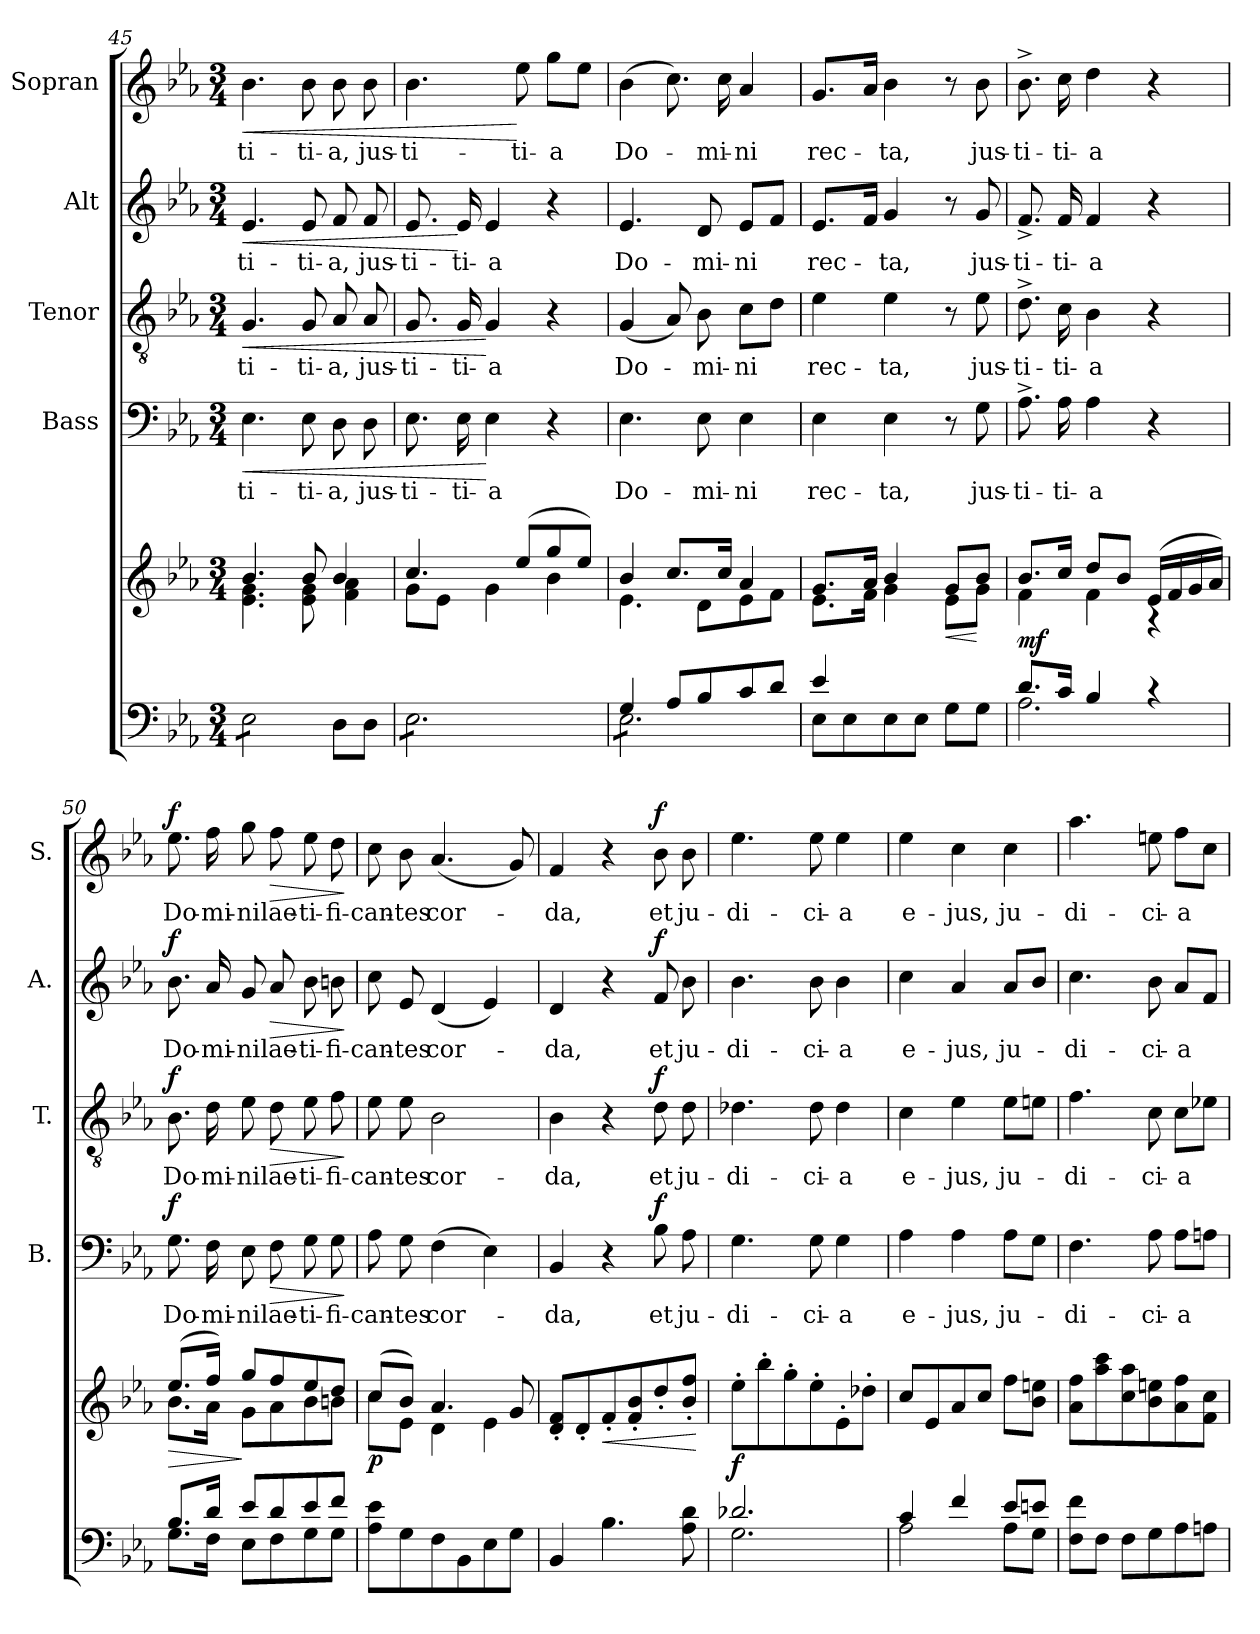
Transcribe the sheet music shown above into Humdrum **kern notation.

**kern	**kern	**dynam	**kern	**text	**dynam	**kern	**text	**dynam	**kern	**text	**dynam	**kern	**text	**dynam
*part5	*part5	*part5	*part4	*part4	*part4	*part3	*part3	*part3	*part2	*part2	*part2	*part1	*part1	*part1
*staff6	*staff5	*staff5/6	*staff4	*staff4	*staff4	*staff3	*staff3	*staff3	*staff2	*staff2	*staff2	*staff1	*staff1	*staff1
*	*	*	*I"Bass	*	*	*I"Tenor	*	*	*I"Alt	*	*	*I"Sopran	*	*
*	*	*	*I'B.	*	*	*I'T.	*	*	*I'A.	*	*	*I'S.	*	*
!!LO:PB:g=z
*clefF4	*clefG2	*	*clefF4	*	*	*clefGv2	*	*	*clefG2	*	*	*clefG2	*	*
*k[b-e-a-]	*k[b-e-a-]	*	*k[b-e-a-]	*	*	*k[b-e-a-]	*	*	*k[b-e-a-]	*	*	*k[b-e-a-]	*	*
*E-:	*E-:	*	*E-:	*	*	*E-:	*	*	*E-:	*	*	*E-:	*	*
*M3/4	*M3/4	*	*M3/4	*	*	*M3/4	*	*	*M3/4	*	*	*M3/4	*	*
=45	=45	=45	=45	=45	=45	=45	=45	=45	=45	=45	=45	=45	=45	=45
*	*^	*	*	*	*	*	*	*	*	*	*	*	*	*
!	!	!	!	!	!LO:LY:b	!LO:HP:b	!	!LO:LY:b	!LO:HP:b	!	!LO:LY:b	!LO:HP:b	!	!LO:LY:b	!LO:HP:b
*tremolo	*	*	*	*	*	*	*	*	*	*	*	*	*	*	*
8E-\L	4.b-/	4.e-\ 4.g\	.	4.E-\	-ti-	<	4.G/	-ti-	<	4.e-/	-ti-	<	4.b-\	-ti-	<
8E-\	.	.	.	.	.	.	.	.	.	.	.	.	.	.	.
8E-\	.	.	.	.	.	.	.	.	.	.	.	.	.	.	.
!	!	!	!	!	!LO:LY:b	!	!	!LO:LY:b	!	!	!LO:LY:b	!	!	!LO:LY:b	!
8E-\J	8b-/	8e-\ 8g\	.	8E-\	-ti-	.	8G/	-ti-	.	8e-/	-ti-	.	8b-\	-ti-	.
*Xtremolo	*	*	*	*	*	*	*	*	*	*	*	*	*	*	*
!	!	!	!	!	!LO:LY:b	!	!	!LO:LY:b	!	!	!LO:LY:b	!	!	!LO:LY:b	!
8D\L	4b-/	4f\ 4a-\	.	8D\	-a,	.	8A-/	-a,	.	8f/	-a,	.	8b-\	-a,	.
!	!	!	!	!	!LO:LY:b	!	!	!LO:LY:b	!	!	!LO:LY:b	!	!	!LO:LY:b	!
8D\J	.	.	.	8D\	jus-	.	8A-/	jus-	.	8f/	jus-	.	8b-\	jus-	.
=46	=46	=46	=46	=46	=46	=46	=46	=46	=46	=46	=46	=46	=46	=46	=46
!	!	!	!	!	!LO:LY:b	!	!	!LO:LY:b	!	!	!LO:LY:b	!	!	!LO:LY:b	!
*tremolo	*	*	*	*	*	*	*	*	*	*	*	*	*	*	*
8E-\L	4.cc/	8g\L	.	8.E-\	-ti-	.	8.G/	-ti-	.	8.e-/	-ti-	.	4.b-\	-ti-	.
8E-\	.	8e-\J	.	.	.	.	.	.	.	.	.	.	.	.	.
!	!	!	!	!	!LO:LY:b	!	!	!LO:LY:b	!	!	!LO:LY:b	!	!	!	!
.	.	.	.	16E-\	-ti-	.	16G/	-ti-	.	16e-/	-ti-	[	.	.	.
!	!	!	!	!	!LO:LY:b	!	!	!LO:LY:b	!	!	!LO:LY:b	!	!	!	!
8E-\	.	4g\	.	4E-\	-a	[	4G/	-a	[	4e-/	-a	.	.	.	.
!	!	!	!	!	!	!	!	!	!	!	!	!	!	!LO:LY:b	!
8E-\	(>8ee-/L	.	.	.	.	.	.	.	.	.	.	.	8ee-\	-ti-	[
!	!	!	!	!	!	!	!	!	!	!	!	!	!	!LO:LY:b	!
8E-\	8gg/	4b-\	.	4r	.	.	4r	.	.	4r	.	.	8gg\L	-a	.
8E-\J	8ee-/J)	.	.	.	.	.	.	.	.	.	.	.	8ee-\J	.	.
=47	=47	=47	=47	=47	=47	=47	=47	=47	=47	=47	=47	=47	=47	=47	=47
*^	*	*	*	*	*	*	*	*	*	*	*	*	*	*	*
!	!	!	!	!	!	!LO:LY:b	!	!	!LO:LY:b	!	!	!LO:LY:b	!	!	!LO:LY:b	!
4G/	8E-\L	4b-/	4.e-\	.	4.E-\	Do-	.	(<4G/	Do-	.	4.e-/	Do-	.	(>4b-\	Do-	.
.	8E-\	.	.	.	.	.	.	.	.	.	.	.	.	.	.	.
8A-/L	8E-\	8.cc/L	.	.	.	.	.	8A-/)	.	.	.	.	.	8.cc\)	.	.
!	!	!	!	!	!	!LO:LY:b	!	!	!LO:LY:b	!	!	!LO:LY:b	!	!	!	!
8B-/	8E-\	.	8d\L	.	8E-\	-mi-	.	8B-\	-mi-	.	8d/	-mi-	.	.	.	.
!	!	!	!	!	!	!	!	!	!	!	!	!	!	!	!LO:LY:b	!
.	.	16cc/Jk	.	.	.	.	.	.	.	.	.	.	.	16cc\	-mi-	.
!	!	!	!	!	!	!LO:LY:b	!	!	!LO:LY:b	!	!	!LO:LY:b	!	!	!LO:LY:b	!
8c/	8E-\	4a-/	8e-\	.	4E-\	-ni	.	8c\L	-ni	.	8e-/L	-ni	.	4a-/	-ni	.
8d/J	8E-\J	.	8f\J	.	.	.	.	8d\J	.	.	8f/J	.	.	.	.	.
=48	=48	=48	=48	=48	=48	=48	=48	=48	=48	=48	=48	=48	=48	=48	=48	=48
!	!	!	!	!	!	!LO:LY:b	!	!	!LO:LY:b	!	!	!LO:LY:b	!	!	!LO:LY:b	!
4e-/	8E-\L	8.g/L	8.e-\L	.	4E-\	rec-	.	4e-\	rec-	.	8.e-/L	rec-	.	8.g/L	rec-	.
.	8E-\	.	.	.	.	.	.	.	.	.	.	.	.	.	.	.
.	.	16a-/Jk	16f\Jk	.	.	.	.	.	.	.	16f/Jk	.	.	16a-/Jk	.	.
!	!	!	!	!	!	!LO:LY:b	!	!	!LO:LY:b	!	!	!LO:LY:b	!	!	!LO:LY:b	!
2ryy	8E-\	4b-/	4g\	.	4E-\	-ta,	.	4e-\	-ta,	.	4g/	-ta,	.	4b-\	-ta,	.
.	8E-\J	.	.	.	.	.	.	.	.	.	.	.	.	.	.	.
*Xtremolo	*	*	*	*	*	*	*	*	*	*	*	*	*	*	*	*
!	!	!	!	!LO:HP:b	!	!	!	!	!	!	!	!	!	!	!	!
.	8G\L	8g/L	8e-\L	<	8r	.	.	8r	.	.	8r	.	.	8r	.	.
!	!	!	!	!	!	!LO:LY:b	!	!	!LO:LY:b	!	!	!LO:LY:b	!	!	!LO:LY:b	!
.	8G\J	8b-/J	8g\J	[	8G\	jus-	.	8e-\	jus-	.	8g/	jus-	.	8b-\	jus-	.
=49	=49	=49	=49	=49	=49	=49	=49	=49	=49	=49	=49	=49	=49	=49	=49	=49
!	!	!	!	!LO:DY:b	!	!LO:LY:b	!	!	!LO:LY:b	!	!	!LO:LY:b	!	!	!LO:LY:b	!
8.d/L	2.A-\	8.b-/L	4f\	mf	8.A-^>\	-ti-	.	8.d^>\	-ti-	.	8.f^>/	-ti-	.	8.b-^>\	-ti-	.
!	!	!	!	!	!	!LO:LY:b	!	!	!LO:LY:b	!	!	!LO:LY:b	!	!	!LO:LY:b	!
16c/Jk	.	16cc/Jk	.	.	16A-\	-ti-	.	16c\	-ti-	.	16f/	-ti-	.	16cc\	-ti-	.
!	!	!	!	!	!	!LO:LY:b	!	!	!LO:LY:b	!	!	!LO:LY:b	!	!	!LO:LY:b	!
4B-/	.	8dd/L	4f\	.	4A-\	-a	.	4B-\	-a	.	4f/	-a	.	4dd\	-a	.
.	.	8b-/J	.	.	.	.	.	.	.	.	.	.	.	.	.	.
4rc	.	(>16e-/LL	4rG	.	4r	.	.	4r	.	.	4r	.	.	4r	.	.
.	.	16f/	.	.	.	.	.	.	.	.	.	.	.	.	.	.
.	.	16g/	.	.	.	.	.	.	.	.	.	.	.	.	.	.
.	.	16a-/JJ)	.	.	.	.	.	.	.	.	.	.	.	.	.	.
!!LO:LB:g=z
=50	=50	=50	=50	=50	=50	=50	=50	=50	=50	=50	=50	=50	=50	=50	=50	=50
!	!	!	!	!LO:HP:b	!	!LO:LY:b	!LO:DY:a	!	!LO:LY:b	!LO:DY:a	!	!LO:LY:b	!LO:DY:a	!	!LO:LY:b	!LO:DY:a
8.B-/L	8.G\L	(>8.ee-/L	8.b-\L	>	8.G\	Do-	f	8.B-\	Do-	f	8.b-\	Do-	f	8.ee-\	Do-	f
!	!	!	!	!	!	!LO:LY:b	!	!	!LO:LY:b	!	!	!LO:LY:b	!	!	!LO:LY:b	!
16d/Jk	16F\Jk	16ff/Jk)	16a-\Jk	.	16F\	-mi-	.	16d\	-mi-	.	16a-/	-mi-	.	16ff\	-mi-	.
!	!	!	!	!	!	!LO:LY:b	!	!	!LO:LY:b	!	!	!LO:LY:b	!	!	!LO:LY:b	!
8e-/L	8E-\L	8gg/L	8g\L	]	8E-\	-ni	.	8e-\	-ni	.	8g/	-ni	.	8gg\	-ni	.
!	!	!	!	!	!	!LO:LY:b	!LO:HP:b	!	!LO:LY:b	!LO:HP:b	!	!LO:LY:b	!LO:HP:b	!	!LO:LY:b	!LO:HP:b
8d/	8F\	8ff/	8a-\	.	8F\	lae-	>	8d\	lae-	>	8a-/	lae-	>	8ff\	lae-	>
!	!	!	!	!	!	!LO:LY:b	!	!	!LO:LY:b	!	!	!LO:LY:b	!	!	!LO:LY:b	!
8e-/	8G\	8ee-/	8b-\	.	8G\	-ti-	.	8e-\	-ti-	.	8b-\	-ti-	.	8ee-\	-ti-	.
!	!	!	!	!	!	!LO:LY:b	!	!	!LO:LY:b	!	!	!LO:LY:b	!	!	!LO:LY:b	!
8f/J	8G\J	8dd/J	8bn\J	.	8G\	-fi-	.	8f\	-fi-	.	8bn\	-fi-	.	8dd\	-fi-	.
*v	*v	*	*	*	*	*	*	*	*	*	*	*	*	*	*	*
*	*v	*v	*	*	*	*	*	*	*	*	*	*	*	*	*
.	.	.	.	.	]	.	.	]	.	.	]	.	.	]
=51	=51	=51	=51	=51	=51	=51	=51	=51	=51	=51	=51	=51	=51	=51
*	*^	*	*	*	*	*	*	*	*	*	*	*	*	*
!	!	!	!LO:DY:b	!	!LO:LY:b	!	!	!LO:LY:b	!	!	!LO:LY:b	!	!	!LO:LY:b	!
8A-\ 8e-\L	(>8cc/L	8cc\L	p	8A-\	-can-	.	8e-\	-can-	.	8cc\	-can-	.	8cc\	-can-	.
!	!	!	!	!	!LO:LY:b	!	!	!LO:LY:b	!	!	!LO:LY:b	!	!	!LO:LY:b	!
8G\	8b-/J)	8e-\J	.	8G\	-tes	.	8e-\	-tes	.	8e-/	-tes	.	8b-\	-tes	.
!	!	!	!	!	!LO:LY:b	!	!	!LO:LY:b	!	!	!LO:LY:b	!	!	!LO:LY:b	!
8F\	4.a-/	4d\	.	(>4F\	cor-	.	2B-\	cor-	.	(<4d/	cor-	.	(<4.a-/	cor-	.
8BB-\	.	.	.	.	.	.	.	.	.	.	.	.	.	.	.
8E-\	.	4e-\	.	4E-\)	.	.	.	.	.	4e-/)	.	.	.	.	.
8G\J	8g/	.	.	.	.	.	.	.	.	.	.	.	8g/)	.	.
*	*v	*v	*	*	*	*	*	*	*	*	*	*	*	*	*
=52	=52	=52	=52	=52	=52	=52	=52	=52	=52	=52	=52	=52	=52	=52
!	!	!	!	!LO:LY:b	!	!	!LO:LY:b	!	!	!LO:LY:b	!	!	!LO:LY:b	!
4BB-/	8d/'< 8f/'<L	.	4BB-/	-da,	.	4B-\	-da,	.	4d/	-da,	.	4f/	-da,	.
.	8d'</	.	.	.	.	.	.	.	.	.	.	.	.	.
!	!	!LO:HP:b	!	!	!	!	!	!	!	!	!	!	!	!
4.B-\	8f'</	<	4r	.	.	4r	.	.	4r	.	.	4r	.	.
.	8f/'< 8b-/'<	.	.	.	.	.	.	.	.	.	.	.	.	.
!	!	!	!	!LO:LY:b	!LO:DY:a	!	!LO:LY:b	!LO:DY:a	!	!LO:LY:b	!LO:DY:a	!	!LO:LY:b	!LO:DY:a
.	8dd'</	.	8B-\	et	f	8d\	et	f	8f/	et	f	8b-\	et	f
!	!	!	!	!LO:LY:b	!	!	!LO:LY:b	!	!	!LO:LY:b	!	!	!LO:LY:b	!
8A-\ 8d\	8b-/'< 8ff/'<J	.	8A-\	ju-	.	8d\	ju-	.	8b-\	ju-	.	8b-\	ju-	.
.	.	[	.	.	.	.	.	.	.	.	.	.	.	.
=53	=53	=53	=53	=53	=53	=53	=53	=53	=53	=53	=53	=53	=53	=53
*^	*	*	*	*	*	*	*	*	*	*	*	*	*	*
!	!	!	!LO:DY:b	!	!LO:LY:b	!	!	!LO:LY:b	!	!	!LO:LY:b	!	!	!LO:LY:b	!
2.d-X/	2.G\	8ee-'>\L	f	4.G\	-di-	.	4.d-X\	-di-	.	4.b-\	-di-	.	4.ee-\	-di-	.
.	.	8bb-'>\	.	.	.	.	.	.	.	.	.	.	.	.	.
.	.	8gg'>\	.	.	.	.	.	.	.	.	.	.	.	.	.
!	!	!	!	!	!LO:LY:b	!	!	!LO:LY:b	!	!	!LO:LY:b	!	!	!LO:LY:b	!
.	.	8ee-'>\	.	8G\	-ci-	.	8d-\	-ci-	.	8b-\	-ci-	.	8ee-\	-ci-	.
!	!	!	!	!	!LO:LY:b	!	!	!LO:LY:b	!	!	!LO:LY:b	!	!	!LO:LY:b	!
.	.	8e-'>\	.	4G\	-a	.	4d-\	-a	.	4b-\	-a	.	4ee-\	-a	.
.	.	8dd-X'>\J	.	.	.	.	.	.	.	.	.	.	.	.	.
=54	=54	=54	=54	=54	=54	=54	=54	=54	=54	=54	=54	=54	=54	=54	=54
!	!	!	!	!	!LO:LY:b	!	!	!LO:LY:b	!	!	!LO:LY:b	!	!	!LO:LY:b	!
4c/	2A-\	8cc/L	.	4A-\	e-	.	4c\	e-	.	4cc\	e-	.	4ee-\	e-	.
.	.	8e-/	.	.	.	.	.	.	.	.	.	.	.	.	.
!	!	!	!	!	!LO:LY:b	!	!	!LO:LY:b	!	!	!LO:LY:b	!	!	!LO:LY:b	!
4f/	.	8a-/	.	4A-\	-jus,	.	4e-\	-jus,	.	4a-/	-jus,	.	4cc\	-jus,	.
.	.	8cc/J	.	.	.	.	.	.	.	.	.	.	.	.	.
!	!	!	!	!	!LO:LY:b	!	!	!LO:LY:b	!	!	!LO:LY:b	!	!	!LO:LY:b	!
8e-/L	8A-\L	8ff\L	.	8A-\L	ju-	.	8e-\L	ju-	.	8a-/L	ju-	.	4cc\	ju-	.
8en/J	8G\J	8b-\ 8een\J	.	8G\J	.	.	8en\J	.	.	8b-/J	.	.	.	.	.
!!LO:PB:g=z
=55	=55	=55	=55	=55	=55	=55	=55	=55	=55	=55	=55	=55	=55	=55	=55
!	!	!	!	!	!LO:LY:b	!	!	!LO:LY:b	!	!	!LO:LY:b	!	!	!LO:LY:b	!
*v	*v	*	*	*	*	*	*	*	*	*	*	*	*	*	*
8F\ 8f\L	8a-\ 8ff\L	.	4.F\	-di-	.	4.f\	-di-	.	4.cc\	-di-	.	4.aa-\	-di-	.
8F\J	8aa-\ 8ccc\	.	.	.	.	.	.	.	.	.	.	.	.	.
8F\L	8cc\ 8aa-\	.	.	.	.	.	.	.	.	.	.	.	.	.
!	!	!	!	!LO:LY:b	!	!	!LO:LY:b	!	!	!LO:LY:b	!	!	!LO:LY:b	!
8G\	8b-\ 8een\	.	8A-\	-ci-	.	8c\	-ci-	.	8b-\	-ci-	.	8een\	-ci-	.
!	!	!	!	!LO:LY:b	!	!	!LO:LY:b	!	!	!LO:LY:b	!	!	!LO:LY:b	!
8A-\	8a-\ 8ff\	.	8A-\L	-a	.	8c\L	-a	.	8a-/L	-a	.	8ff\L	-a	.
8An\J	8f\ 8cc\J	.	8An\J	.	.	8e-X\J	.	.	8f/J	.	.	8cc\J	.	.
=	=	=	=	=	=	=	=	=	=	=	=	=	=	=
*-	*-	*-	*-	*-	*-	*-	*-	*-	*-	*-	*-	*-	*-	*-
